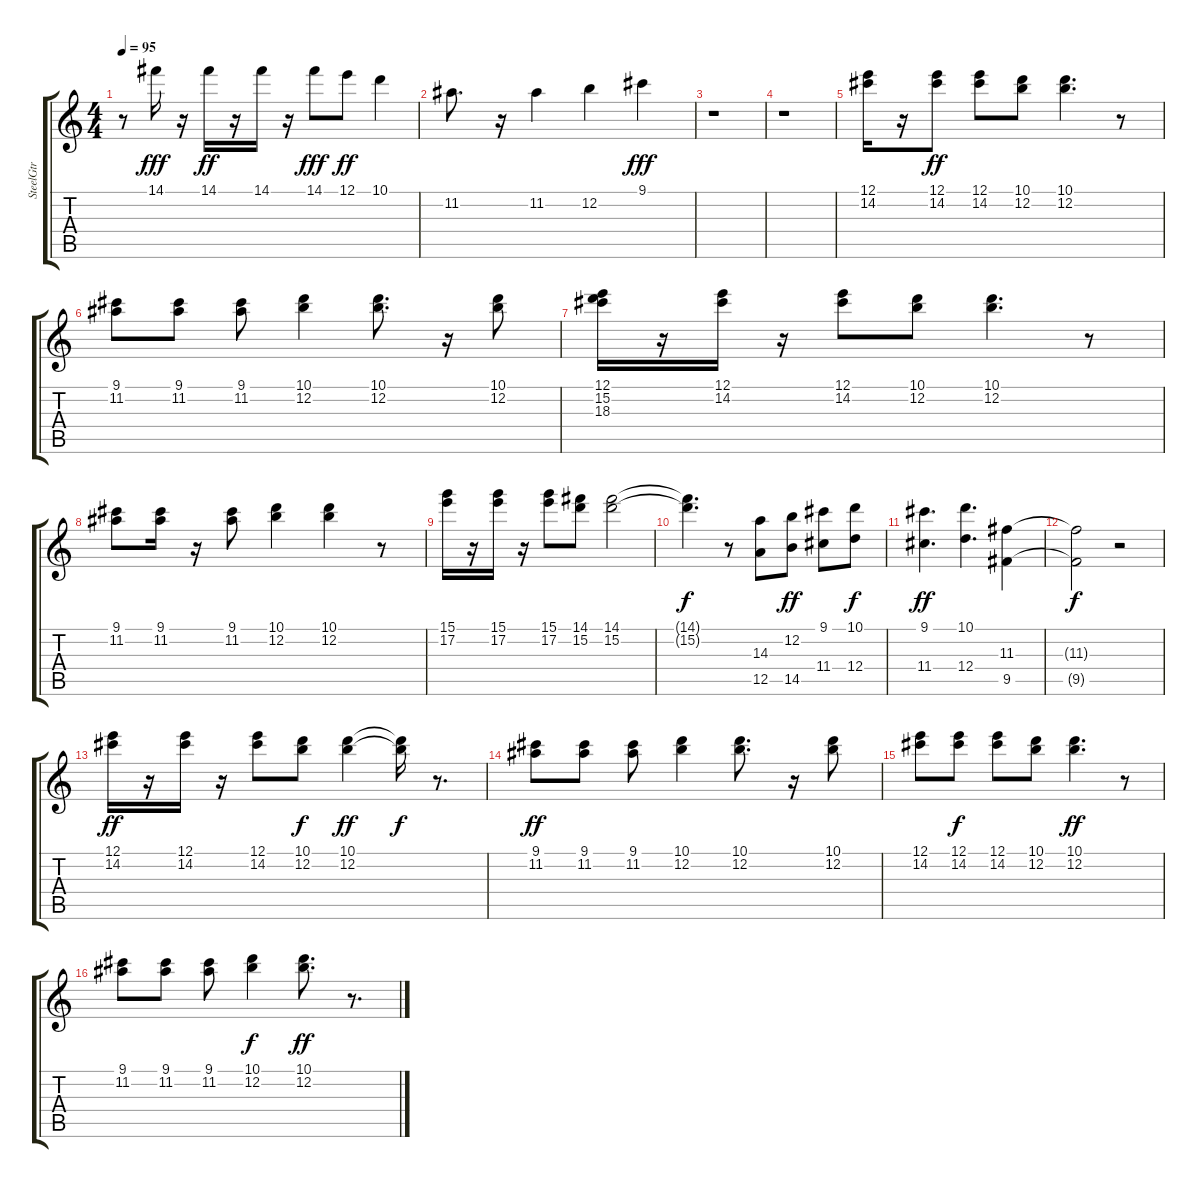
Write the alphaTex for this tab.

\track ("SteelGtr" "SteelGtr") {instrument acousticguitarsteel}
\staff {score tabs}
\tuning (E4 B3 G3 D3 A2 E2) {hide}
\ts (4 4)
\tempo 95
\clef g2
\ks c
r.8{dy ff} 14.1.16{dy fff} r.16 14.1.16{dy ff} r.16 14.1.16 r.16 14.1.8{dy fff} 12.1.8{dy ff} 10.1.4 |
11.2.8{d} r.16 11.2.4 12.2.4 9.1.4{dy fff} |
r.1 |
r.1 |
(12.1 14.2).16 r.16 (12.1 14.2).8{dy ff} (12.1 14.2).8 (10.1 12.2).8 (10.1 12.2).4{d} r.8 |
(9.1 11.2).8 (9.1 11.2).8 (9.1 11.2).8 (10.1 12.2).4 (10.1 12.2).8{d} r.16 (10.1 12.2).8 |
(12.1 15.2 18.3).16 r.16 (12.1 14.2).16 r.16 (12.1 14.2).8 (10.1 12.2).8 (10.1 12.2).4{d} r.8 |
(9.1 11.2).8 (9.1 11.2).16 r.16 (9.1 11.2).8 (10.1 12.2).4 (10.1 12.2).4 r.8 |
(15.1 17.2).16 r.16 (15.1 17.2).16 r.16 (15.1 17.2).8 (14.1 15.2).8 (14.1 15.2).2 |
(14.1{t} 15.2{t}).4{d dy f} r.8 (14.3 12.5).8 (12.2 14.5).8{dy ff} (9.1 11.4).8 (10.1 12.4).8{dy f} |
(9.1 11.4).4{d dy ff} (10.1 12.4).4{d} (11.3 9.5).4 |
(11.3{t} 9.5{t}).2{dy f} r.2 |
(12.1 14.2).16{dy ff} r.16 (12.1 14.2).16 r.16 (12.1 14.2).8 (10.1 12.2).8{dy f} (10.1 12.2).4{dy ff} (10.1{t} 12.2{t}).16{dy f} r.8{d} |
(9.1 11.2).8{dy ff} (9.1 11.2).8 (9.1 11.2).8 (10.1 12.2).4 (10.1 12.2).8{d} r.16 (10.1 12.2).8 |
(12.1 14.2).8 (12.1 14.2).8{dy f} (12.1 14.2).8 (10.1 12.2).8 (10.1 12.2).4{d dy ff} r.8 |
(9.1 11.2).8 (9.1 11.2).8 (9.1 11.2).8 (10.1 12.2).4{dy f} (10.1 12.2).8{d dy ff} r.8{d}
